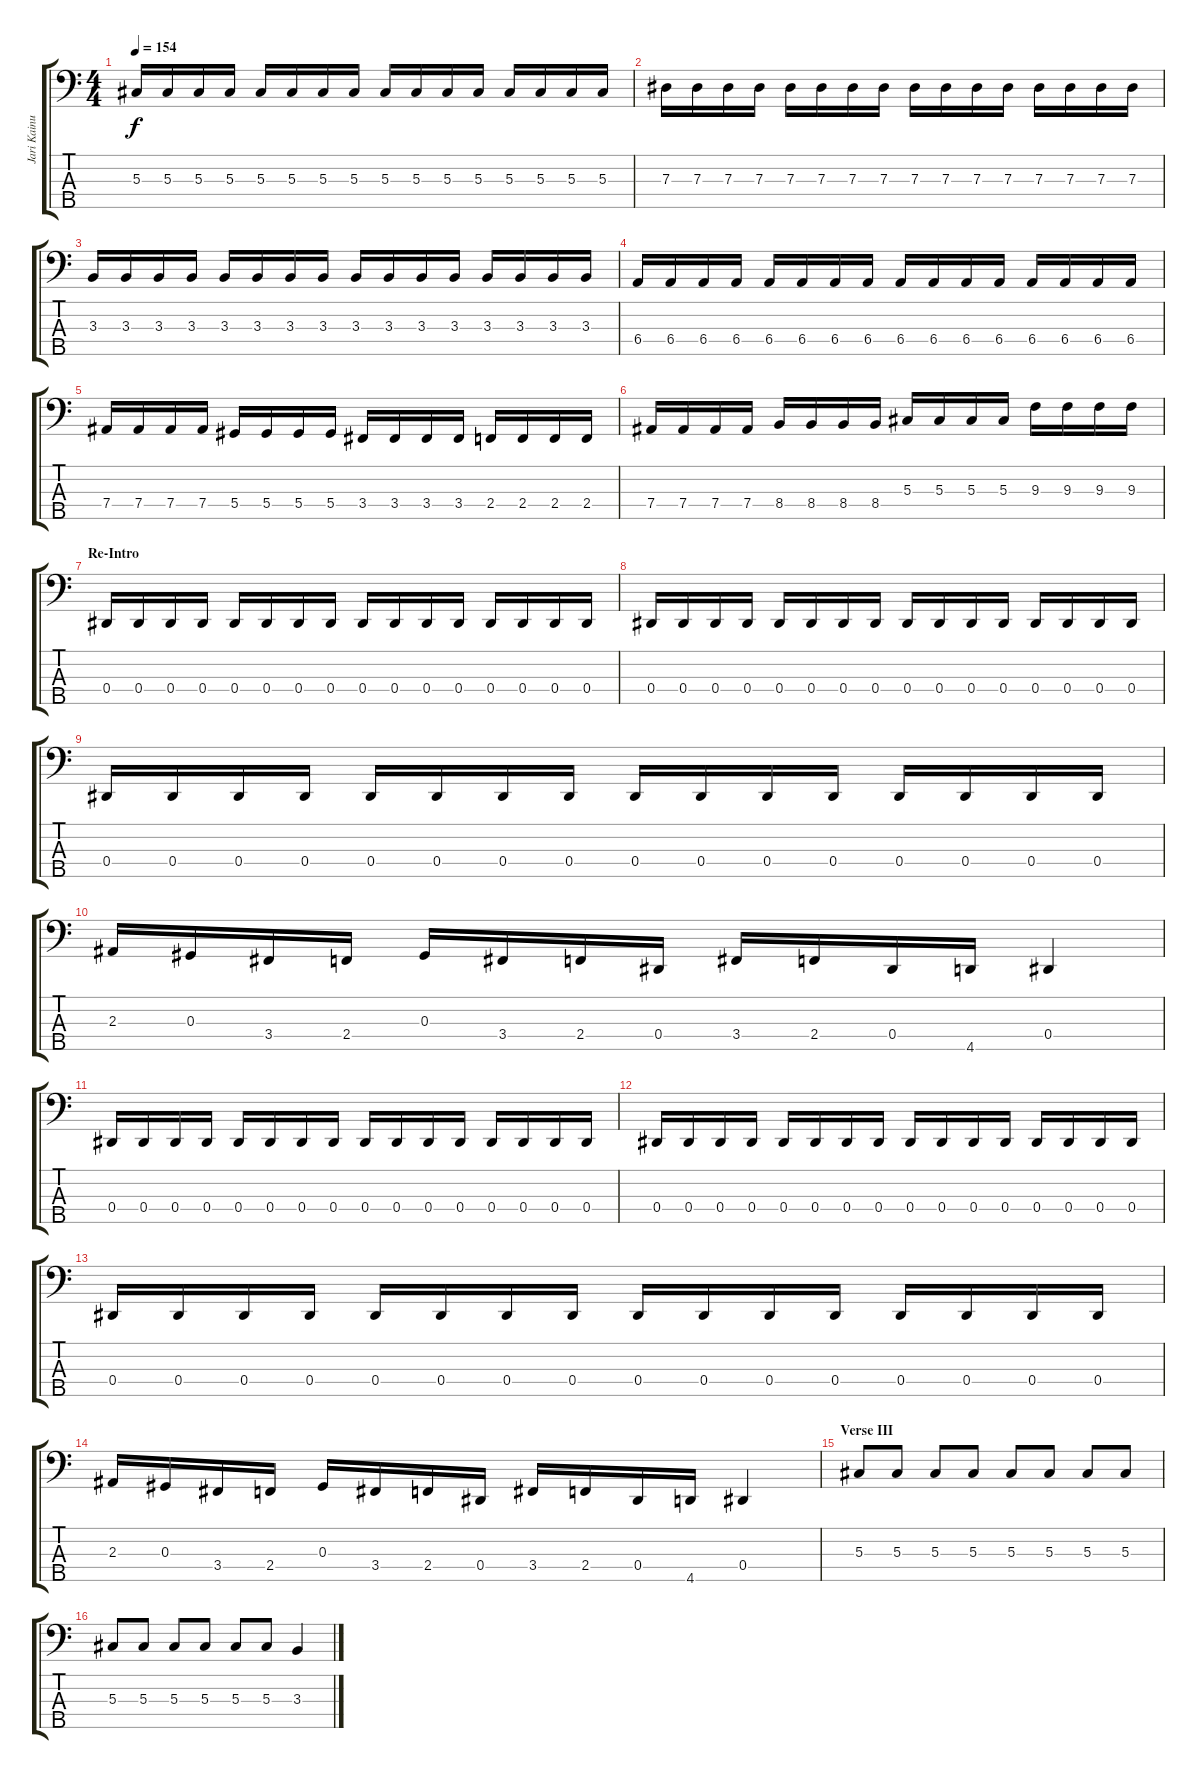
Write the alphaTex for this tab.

\track ("Jari Kainulainen - Bass" "Jari Kainu") {instrument electricbassfinger}
\staff {score tabs}
\tuning (Gb2 Db2 Ab1 Eb1 Bb0) {hide}
\ts (4 4)
\tempo 154
\clef f4
\ks c
5.3.16{dy f} 5.3.16 5.3.16 5.3.16 5.3.16 5.3.16 5.3.16 5.3.16 5.3.16 5.3.16 5.3.16 5.3.16 5.3.16 5.3.16 5.3.16 5.3.16 |
7.3.16 7.3.16 7.3.16 7.3.16 7.3.16 7.3.16 7.3.16 7.3.16 7.3.16 7.3.16 7.3.16 7.3.16 7.3.16 7.3.16 7.3.16 7.3.16 |
3.3.16 3.3.16 3.3.16 3.3.16 3.3.16 3.3.16 3.3.16 3.3.16 3.3.16 3.3.16 3.3.16 3.3.16 3.3.16 3.3.16 3.3.16 3.3.16 |
6.4.16 6.4.16 6.4.16 6.4.16 6.4.16 6.4.16 6.4.16 6.4.16 6.4.16 6.4.16 6.4.16 6.4.16 6.4.16 6.4.16 6.4.16 6.4.16 |
7.4.16 7.4.16 7.4.16 7.4.16 5.4.16 5.4.16 5.4.16 5.4.16 3.4.16 3.4.16 3.4.16 3.4.16 2.4.16 2.4.16 2.4.16 2.4.16 |
7.4.16 7.4.16 7.4.16 7.4.16 8.4.16 8.4.16 8.4.16 8.4.16 5.3.16 5.3.16 5.3.16 5.3.16 9.3.16 9.3.16 9.3.16 9.3.16 |
\section ("" "Re-Intro")
0.4.16 0.4.16 0.4.16 0.4.16 0.4.16 0.4.16 0.4.16 0.4.16 0.4.16 0.4.16 0.4.16 0.4.16 0.4.16 0.4.16 0.4.16 0.4.16 |
0.4.16 0.4.16 0.4.16 0.4.16 0.4.16 0.4.16 0.4.16 0.4.16 0.4.16 0.4.16 0.4.16 0.4.16 0.4.16 0.4.16 0.4.16 0.4.16 |
0.4.16 0.4.16 0.4.16 0.4.16 0.4.16 0.4.16 0.4.16 0.4.16 0.4.16 0.4.16 0.4.16 0.4.16 0.4.16 0.4.16 0.4.16 0.4.16 |
2.3.16 0.3.16 3.4.16 2.4.16 0.3.16 3.4.16 2.4.16 0.4.16 3.4.16 2.4.16 0.4.16 4.5.16 0.4.4 |
0.4.16 0.4.16 0.4.16 0.4.16 0.4.16 0.4.16 0.4.16 0.4.16 0.4.16 0.4.16 0.4.16 0.4.16 0.4.16 0.4.16 0.4.16 0.4.16 |
0.4.16 0.4.16 0.4.16 0.4.16 0.4.16 0.4.16 0.4.16 0.4.16 0.4.16 0.4.16 0.4.16 0.4.16 0.4.16 0.4.16 0.4.16 0.4.16 |
0.4.16 0.4.16 0.4.16 0.4.16 0.4.16 0.4.16 0.4.16 0.4.16 0.4.16 0.4.16 0.4.16 0.4.16 0.4.16 0.4.16 0.4.16 0.4.16 |
2.3.16 0.3.16 3.4.16 2.4.16 0.3.16 3.4.16 2.4.16 0.4.16 3.4.16 2.4.16 0.4.16 4.5.16 0.4.4 |
\section ("" "Verse III")
5.3.8 5.3.8 5.3.8 5.3.8 5.3.8 5.3.8 5.3.8 5.3.8 |
5.3.8 5.3.8 5.3.8 5.3.8 5.3.8 5.3.8 3.3.4
